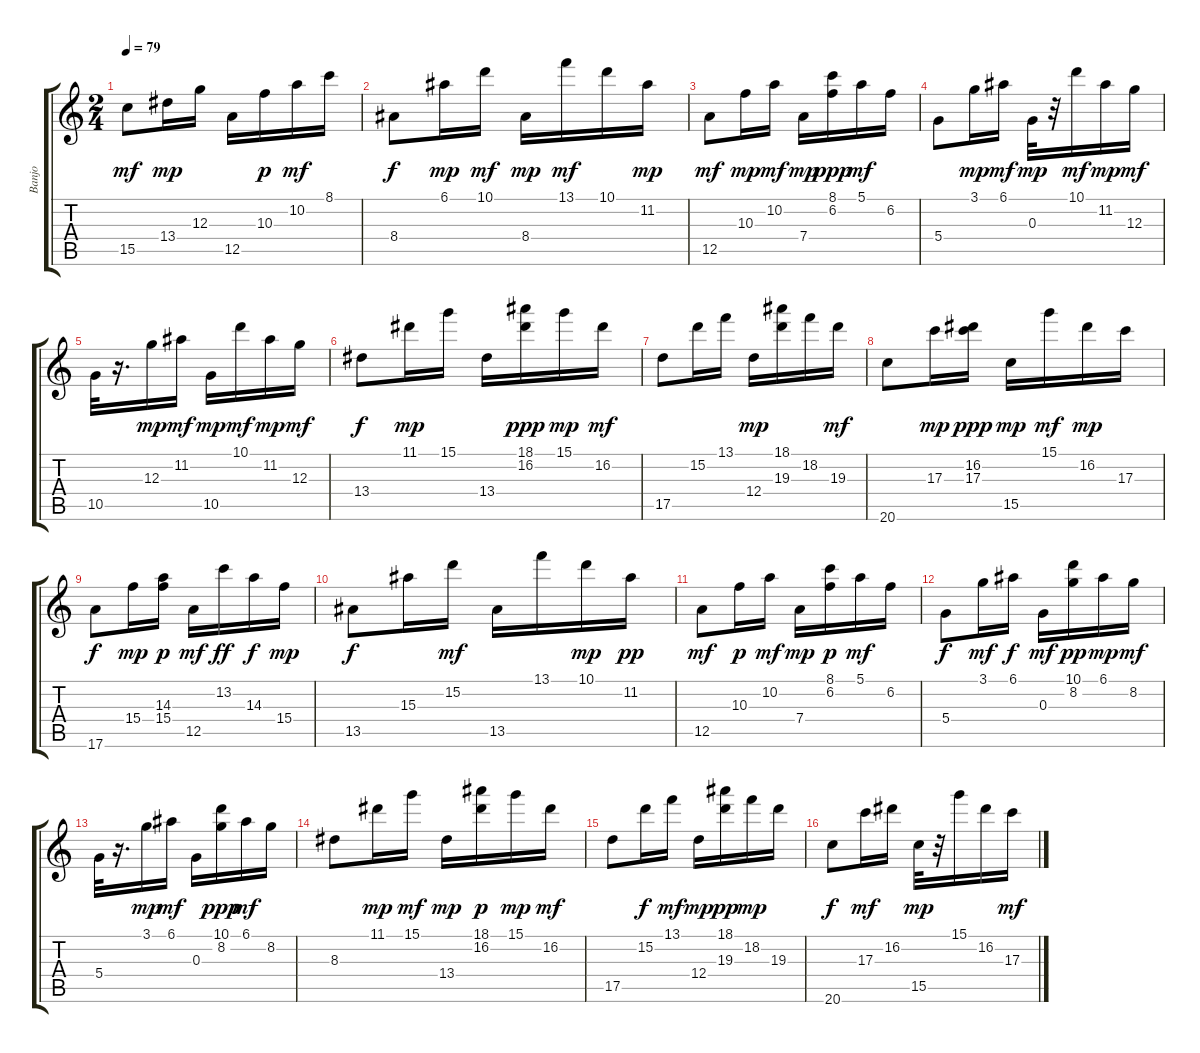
\track ("Banjo" "Banjo") {instrument banjo}
\staff {score tabs}
\tuning (E4 B3 G3 D3 A2 E2) {hide}
\displaytranspose 12
\ts (2 4)
\tempo 79
\clef g2
\ks c
15.5.8{dy mf} 13.4.16{dy mp} 12.3.16 12.5.16 10.3.16{dy p} 10.2.16{dy mf} 8.1.16 |
8.4.8{dy f} 6.1.16{dy mp} 10.1.16{dy mf} 8.4.16{dy mp} 13.1.16{dy mf} 10.1.16 11.2.16{dy mp} |
12.5.8{dy mf} 10.3.16{dy mp} 10.2.16{dy mf} 7.4.16{dy mp} (8.1 6.2).16{dy ppp} 5.1.16{dy mf} 6.2.16 |
5.4.8 3.1.16{dy mp} 6.1.16{dy mf} 0.3.32{dy mp} r.32 10.1.16{dy mf} 11.2.16{dy mp} 12.3.16{dy mf} |
10.5.32 r.16{d} 12.3.16{dy mp} 11.2.16{dy mf} 10.5.16{dy mp} 10.1.16{dy mf} 11.2.16{dy mp} 12.3.16{dy mf} |
13.4.8{dy f} 11.1.16{dy mp} 15.1.16 13.4.16 (18.1 16.2).16{dy ppp} 15.1.16{dy mp} 16.2.16{dy mf} |
17.5.8 15.2.16 13.1.16 12.4.16{dy mp} (18.1 19.3).16 18.2.16 19.3.16{dy mf} |
20.6.8 17.3.16{dy mp} (16.2 17.3).16{dy ppp} 15.5.16{dy mp} 15.1.16{dy mf} 16.2.16{dy mp} 17.3.16 |
17.6.8{dy f} 15.4.16{dy mp} (14.3 15.4).16{dy p} 12.5.16{dy mf} 13.2.16{dy ff} 14.3.16{dy f} 15.4.16{dy mp} |
13.5.8{dy f} 15.3.16 15.2.16{dy mf} 13.5.16 13.1.16 10.1.16{dy mp} 11.2.16{dy pp} |
12.5.8{dy mf} 10.3.16{dy p} 10.2.16{dy mf} 7.4.16{dy mp} (8.1 6.2).16{dy p} 5.1.16{dy mf} 6.2.16 |
5.4.8{dy f} 3.1.16{dy mf} 6.1.16{dy f} 0.3.16{dy mf} (10.1 8.2).16{dy pp} 6.1.16{dy mp} 8.2.16{dy mf} |
5.4.32 r.16{d} 3.1.16{dy mp} 6.1.16{dy mf} 0.3.16 (10.1 8.2).16{dy ppp} 6.1.16{dy mf} 8.2.16 |
8.3.8 11.1.16{dy mp} 15.1.16{dy mf} 13.4.16{dy mp} (18.1 16.2).16{dy p} 15.1.16{dy mp} 16.2.16{dy mf} |
17.5.8 15.2.16{dy f} 13.1.16{dy mf} 12.4.16{dy mp} (18.1 19.3).16{dy pp} 18.2.16{dy mp} 19.3.16 |
20.6.8{dy f} 17.3.16{dy mf} 16.2.16 15.5.32{dy mp} r.32 15.1.16 16.2.16 17.3.16{dy mf}
